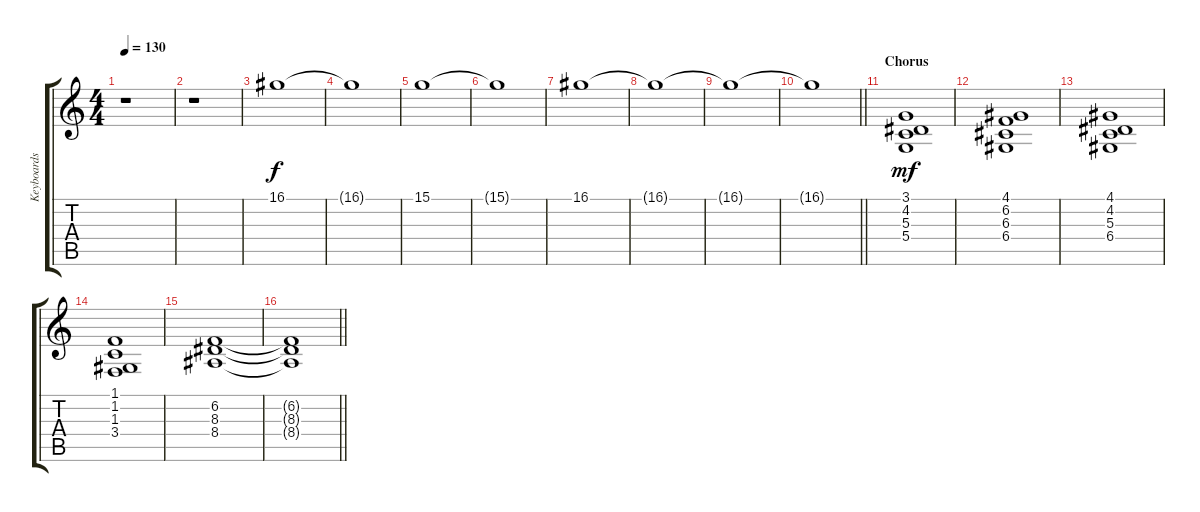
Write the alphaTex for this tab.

\track ("Keyboards Lead" "Keyboards ") {instrument lead2sawtooth}
\staff {score tabs}
\tuning (E4 B3 G3 D3 A2 E2) {hide}
\ts (4 4)
\tempo 130
\clef g2
\ks c
r.1{dy f} |
r.1 |
16.1.1{volume 8} |
16.1{t}.1 |
15.1.1 |
15.1{t}.1 |
16.1.1{volume 14} |
16.1{t}.1 |
16.1{t}.1 |
\barLineRight lightlight
16.1{t}.1 |
\section ("" "Chorus")
(3.1 4.2 5.3 5.4).1{dy mf volume 11} |
(4.1 6.2 6.3 6.4).1 |
(4.1 4.2 5.3 6.4).1 |
(1.1 1.2 1.3 3.4).1 |
(6.2 8.3 8.4).1 |
\barLineRight lightlight
(6.2{t} 8.3{t} 8.4{t}).1
